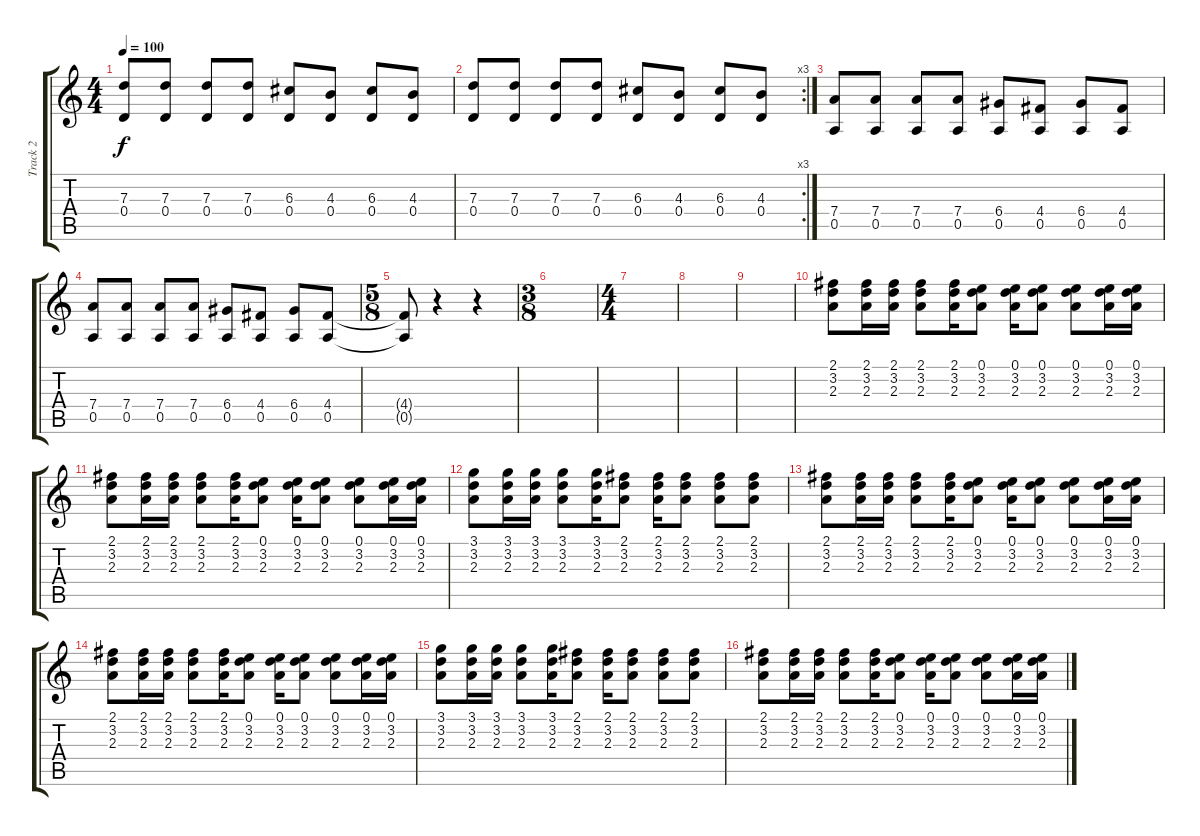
\track ("Track 2" "Track 2") {instrument overdrivenguitar}
\staff {score tabs}
\tuning (E4 B3 G3 D3 A2 E2) {hide}
\ts (4 4)
\tempo 100
\clef g2
\ks c
(7.3 0.4).8{dy f} (7.3 0.4).8 (7.3 0.4).8 (7.3 0.4).8 (6.3 0.4).8 (4.3 0.4).8 (6.3 0.4).8 (4.3 0.4).8 |
\rc 3
(7.3 0.4).8 (7.3 0.4).8 (7.3 0.4).8 (7.3 0.4).8 (6.3 0.4).8 (4.3 0.4).8 (6.3 0.4).8 (4.3 0.4).8 |
(7.4 0.5).8 (7.4 0.5).8 (7.4 0.5).8 (7.4 0.5).8 (6.4 0.5).8 (4.4 0.5).8 (6.4 0.5).8 (4.4 0.5).8 |
(7.4 0.5).8 (7.4 0.5).8 (7.4 0.5).8 (7.4 0.5).8 (6.4 0.5).8 (4.4 0.5).8 (6.4 0.5).8 (4.4 0.5).8 |
\ts (5 8)
(4.4{t} 0.5{t}).8 r.4 r.4 |
\ts (3 8)
|
\ts (4 4)
|
|
|
(2.1 3.2 2.3).8{volume 12 instrument acousticguitarsteel} (2.1 3.2 2.3).16 (2.1 3.2 2.3).16 (2.1 3.2 2.3).8 (2.1 3.2 2.3).16 (0.1 3.2 2.3).8 (0.1 3.2 2.3).16 (0.1 3.2 2.3).8 (0.1 3.2 2.3).8 (0.1 3.2 2.3).16 (0.1 3.2 2.3).16 |
(2.1 3.2 2.3).8 (2.1 3.2 2.3).16 (2.1 3.2 2.3).16 (2.1 3.2 2.3).8 (2.1 3.2 2.3).16 (0.1 3.2 2.3).8 (0.1 3.2 2.3).16 (0.1 3.2 2.3).8 (0.1 3.2 2.3).8 (0.1 3.2 2.3).16 (0.1 3.2 2.3).16 |
(3.1 3.2 2.3).8 (3.1 3.2 2.3).16 (3.1 3.2 2.3).16 (3.1 3.2 2.3).8 (3.1 3.2 2.3).16 (2.1 3.2 2.3).8 (2.1 3.2 2.3).16 (2.1 3.2 2.3).8 (2.1 3.2 2.3).8 (2.1 3.2 2.3).8 |
(2.1 3.2 2.3).8{volume 12 instrument acousticguitarsteel} (2.1 3.2 2.3).16 (2.1 3.2 2.3).16 (2.1 3.2 2.3).8 (2.1 3.2 2.3).16 (0.1 3.2 2.3).8 (0.1 3.2 2.3).16 (0.1 3.2 2.3).8 (0.1 3.2 2.3).8 (0.1 3.2 2.3).16 (0.1 3.2 2.3).16 |
(2.1 3.2 2.3).8 (2.1 3.2 2.3).16 (2.1 3.2 2.3).16 (2.1 3.2 2.3).8 (2.1 3.2 2.3).16 (0.1 3.2 2.3).8 (0.1 3.2 2.3).16 (0.1 3.2 2.3).8 (0.1 3.2 2.3).8 (0.1 3.2 2.3).16 (0.1 3.2 2.3).16 |
(3.1 3.2 2.3).8 (3.1 3.2 2.3).16 (3.1 3.2 2.3).16 (3.1 3.2 2.3).8 (3.1 3.2 2.3).16 (2.1 3.2 2.3).8 (2.1 3.2 2.3).16 (2.1 3.2 2.3).8 (2.1 3.2 2.3).8 (2.1 3.2 2.3).8 |
(2.1 3.2 2.3).8{volume 12 instrument acousticguitarsteel} (2.1 3.2 2.3).16 (2.1 3.2 2.3).16 (2.1 3.2 2.3).8 (2.1 3.2 2.3).16 (0.1 3.2 2.3).8 (0.1 3.2 2.3).16 (0.1 3.2 2.3).8 (0.1 3.2 2.3).8 (0.1 3.2 2.3).16 (0.1 3.2 2.3).16
